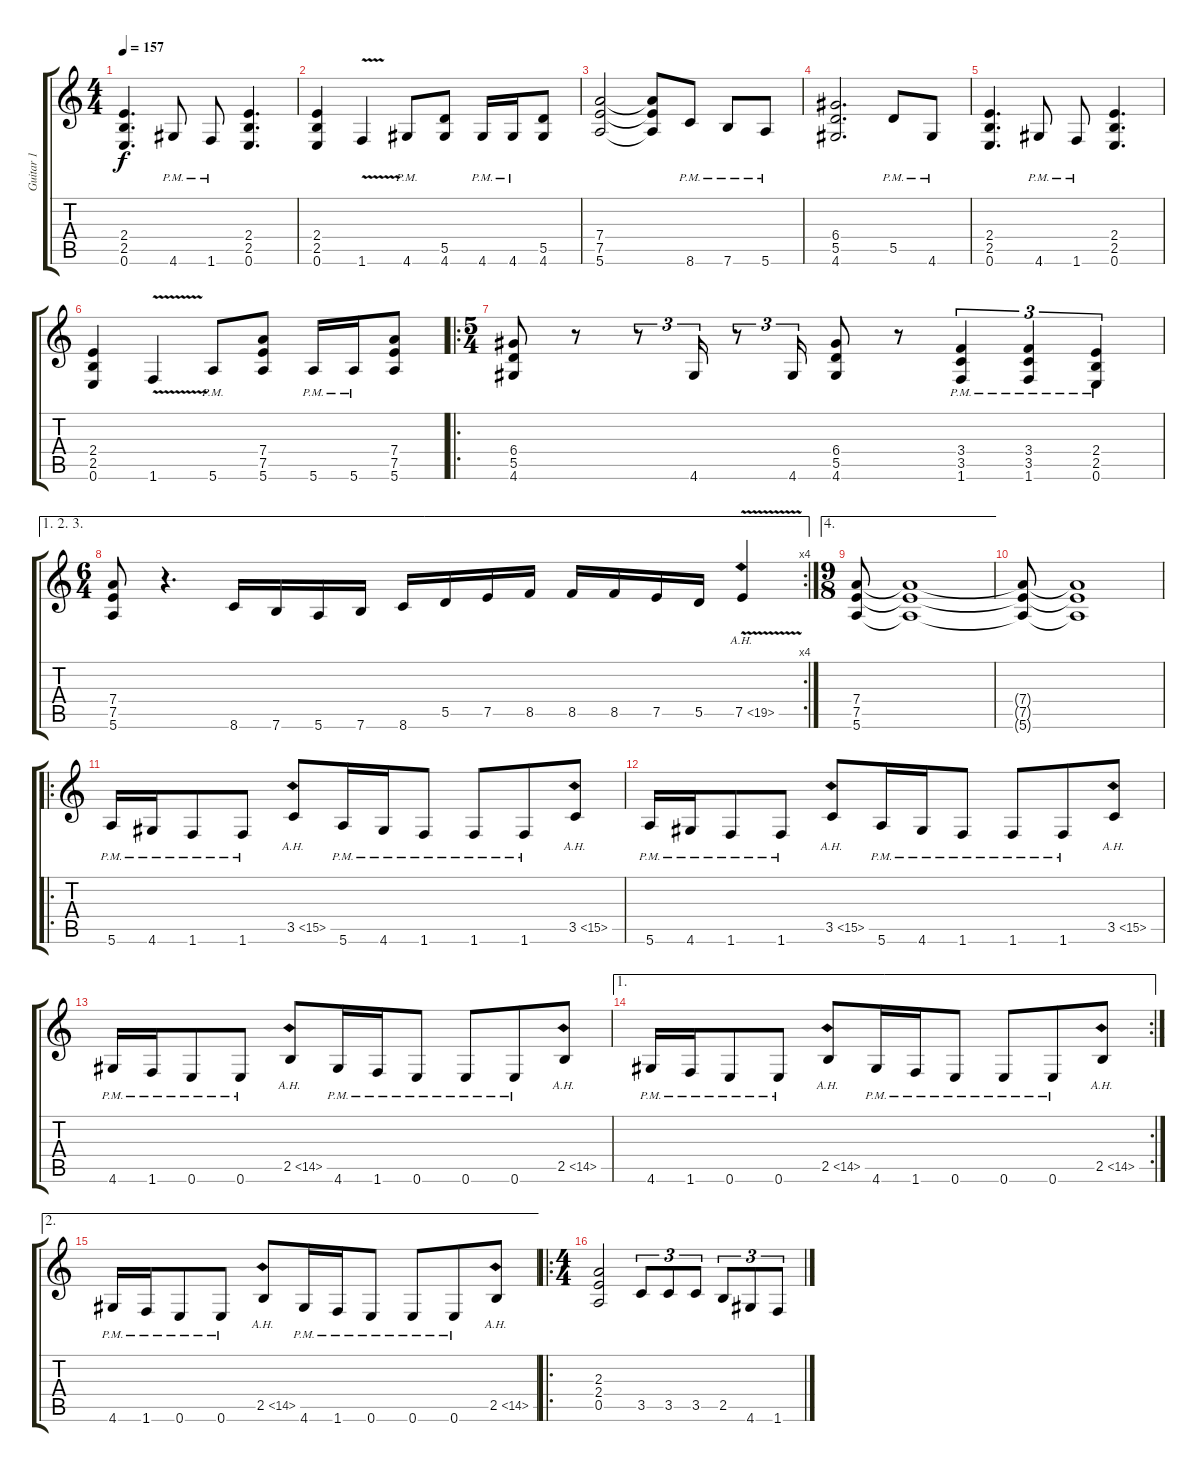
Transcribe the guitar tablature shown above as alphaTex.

\track ("Guitar 1" "Guitar 1") {instrument distortionguitar}
\staff {score tabs}
\tuning (E4 B3 G3 D3 A2 E2) {hide}
\ts (4 4)
\tempo 157
\clef g2
\ks c
(2.4 2.5 0.6).4{d dy f} 4.6{pm}.8 1.6{pm}.8 (2.4 2.5 0.6).4{d} |
(2.4 2.5 0.6).4 1.6{v}.4 4.6{pm}.8 (5.5 4.6).8 4.6{pm}.16 4.6{pm}.16 (5.5 4.6).8 |
(7.4 7.5 5.6).2 (7.4{t} 7.5{t} 5.6{t}).8 8.6{pm}.8 7.6{pm}.8 5.6{pm}.8 |
(6.4 5.5 4.6).2{d} 5.5{pm}.8 4.6{pm}.8 |
(2.4 2.5 0.6).4{d} 4.6{pm}.8 1.6{pm}.8 (2.4 2.5 0.6).4{d} |
(2.4 2.5 0.6).4 1.6{v}.4 5.6{pm}.8 (7.4 7.5 5.6).8 5.6{pm}.16 5.6{pm}.16 (7.4 7.5 5.6).8 |
\ro
\ts (5 4)
(6.4 5.5 4.6).8 r.8 r.8{tu (3 2)} 4.6.16{tu (3 2)} r.8{tu (3 2)} 4.6.16{tu (3 2)} (6.4 5.5 4.6).8 r.8 (3.4{pm} 3.5{pm} 1.6{pm}).4{tu (3 2)} (3.4{pm} 3.5{pm} 1.6{pm}).4{tu (3 2)} (2.4{pm} 2.5{pm} 0.6{pm}).4{tu (3 2)} |
\ae (1 2 3)
\rc 4
\ts (6 4)
(7.4 7.5 5.6).8 r.4{d} 8.6.16 7.6.16 5.6.16 7.6.16 8.6.16 5.5.16 7.5.16 8.5.16 8.5.16 8.5.16 7.5.16 5.5.16 7.5{ah 12 v}.4 |
\ae 4
\ts (9 8)
(7.4 7.5 5.6).8 (7.4{t} 7.5{t} 5.6{t}).1 |
(7.4{t} 7.5{t} 5.6{t}).8 (7.4{t} 7.5{t} 5.6{t}).1 |
\ro
5.6{pm}.16 4.6{pm}.16 1.6{pm}.8 1.6{pm}.8 3.5{ah 12}.8 5.6{pm}.16 4.6{pm}.16 1.6{pm}.8 1.6{pm}.8 1.6{pm}.8 3.5{ah 12}.8 |
5.6{pm}.16 4.6{pm}.16 1.6{pm}.8 1.6{pm}.8 3.5{ah 12}.8 5.6{pm}.16 4.6{pm}.16 1.6{pm}.8 1.6{pm}.8 1.6{pm}.8 3.5{ah 12}.8 |
4.6{pm}.16 1.6{pm}.16 0.6{pm}.8 0.6{pm}.8 2.5{ah 12}.8 4.6{pm}.16 1.6{pm}.16 0.6{pm}.8 0.6{pm}.8 0.6{pm}.8 2.5{ah 12}.8 |
\ae 1
\rc 2
4.6{pm}.16 1.6{pm}.16 0.6{pm}.8 0.6{pm}.8 2.5{ah 12}.8 4.6{pm}.16 1.6{pm}.16 0.6{pm}.8 0.6{pm}.8 0.6{pm}.8 2.5{ah 12}.8 |
\ae 2
4.6{pm}.16 1.6{pm}.16 0.6{pm}.8 0.6{pm}.8 2.5{ah 12}.8 4.6{pm}.16 1.6{pm}.16 0.6{pm}.8 0.6{pm}.8 0.6{pm}.8 2.5{ah 12}.8 |
\ro
\ts (4 4)
(2.3 2.4 0.5).2 3.5.8{tu (3 2)} 3.5.8{tu (3 2)} 3.5.8{tu (3 2)} 2.5.8{tu (3 2)} 4.6.8{tu (3 2)} 1.6.8{tu (3 2)}
